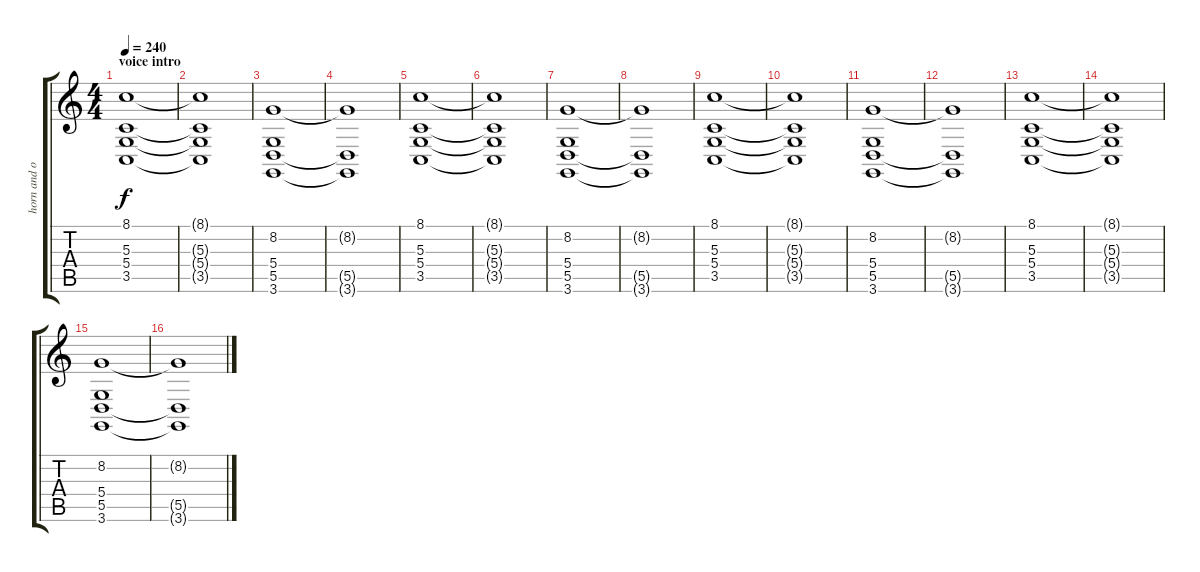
\track ("horn and organ(alex stariopoli)" "horn and o") {instrument frenchhorn}
\staff {score tabs}
\tuning (E4 B3 G3 D3 A2 E2) {hide}
\ts (4 4)
\section ("" "voice intro")
\tempo 240
\clef g2
\ks c
(8.1 5.3 5.4 3.5).1{dy f instrument churchorgan} |
(8.1{t} 5.3{t} 5.4{t} 3.5{t}).1 |
(8.2 5.4 5.5 3.6).1 |
(8.2{t} 5.5{t} 3.6{t}).1 |
(8.1 5.3 5.4 3.5).1{instrument churchorgan} |
(8.1{t} 5.3{t} 5.4{t} 3.5{t}).1 |
(8.2 5.4 5.5 3.6).1 |
(8.2{t} 5.5{t} 3.6{t}).1 |
(8.1 5.3 5.4 3.5).1{instrument churchorgan} |
(8.1{t} 5.3{t} 5.4{t} 3.5{t}).1 |
(8.2 5.4 5.5 3.6).1 |
(8.2{t} 5.5{t} 3.6{t}).1 |
(8.1 5.3 5.4 3.5).1{instrument churchorgan} |
(8.1{t} 5.3{t} 5.4{t} 3.5{t}).1 |
(8.2 5.4 5.5 3.6).1 |
(8.2{t} 5.5{t} 3.6{t}).1
